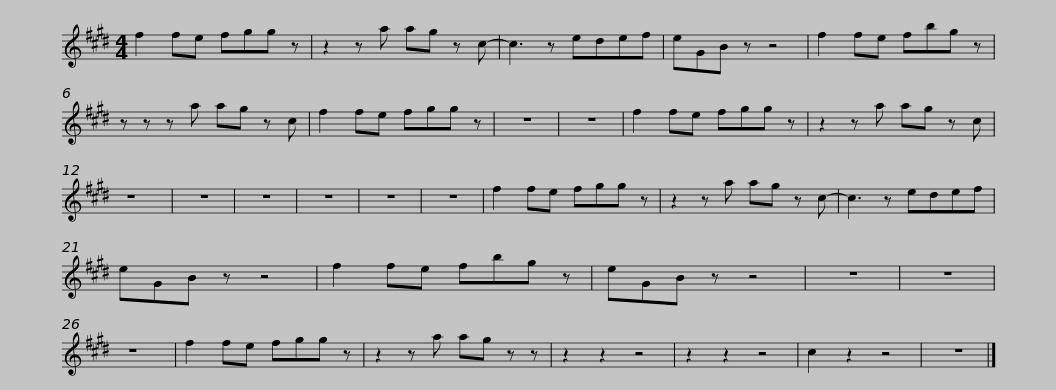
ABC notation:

X:1
L:1/8
M:4/4
I:linebreak $
K:E
V:1 treble
V:1
 f2 fe fgg z | z2 z a ag z c- | c3 z edef | eGB z z4 | f2 fe fbg z | %5
 z z z a ag z c |$ f2 fe fgg z | z8 | z8 | f2 fe fgg z | %10
 z2 z a ag z c | z8 | z8 | z8 | z8 | %15
 z8 | z8 |$ f2 fe fgg z | z2 z a ag z c- | c3 z edef | %20
 eGB z z4 | f2 fe fbg z | eGB z z4 | z8 | z8 |$ %25
 z8 | f2 fe fgg z | z2 z a ag z z | z2 z2 z4 | z2 z2 z4 | %30
 c2 z2 z4 | z8 |] %32
